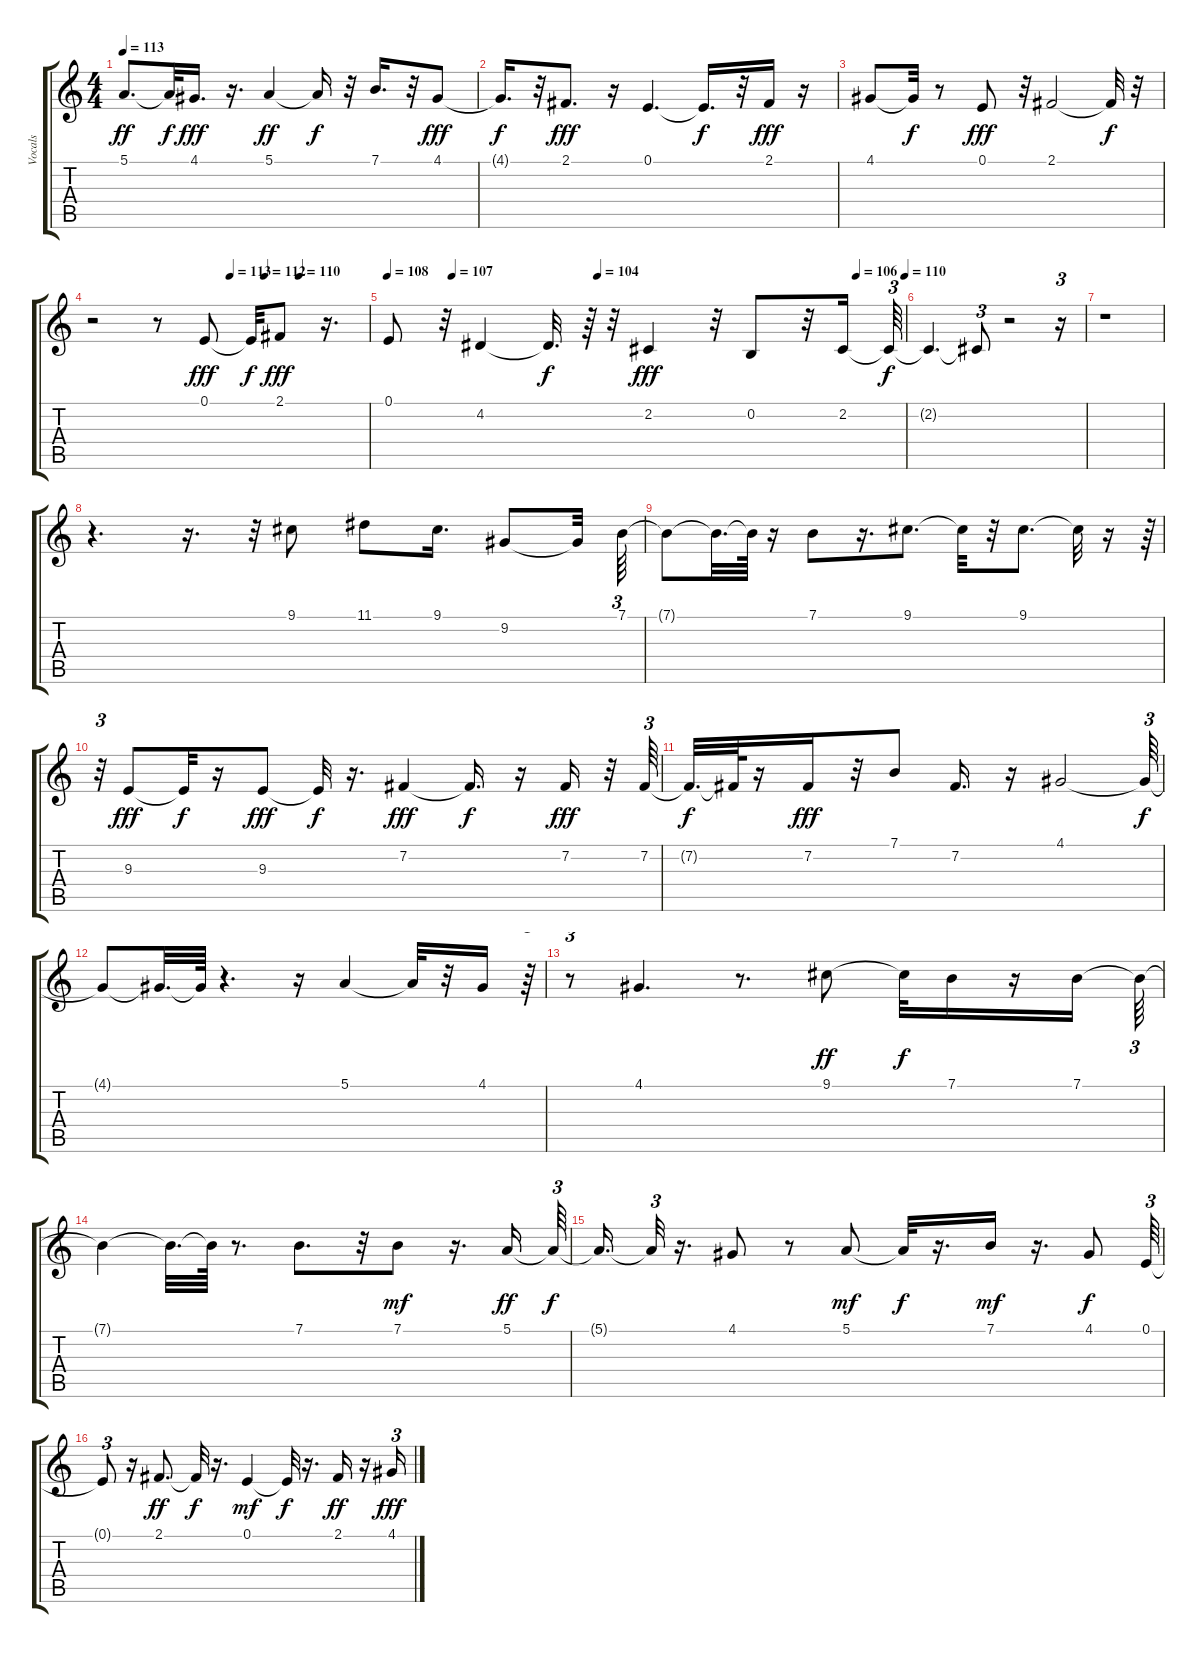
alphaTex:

\track ("Vocals" "Vocals") {instrument synthvoice}
\staff {score tabs}
\tuning (E4 B3 G3 D3 A2 E2) {hide}
\ts (4 4)
\tempo 113
\clef g2
\ks c
5.1.8{d dy ff} 5.1{t}.32{dy f} 4.1.16{d dy fff} r.16{d} 5.1.4{dy ff} 5.1{t}.16{dy f} r.32 7.1.16{d} r.32 4.1.8{dy fff} |
4.1{t}.16{d dy f} r.32 2.1.8{d dy fff} r.16 0.1.4{d} 0.1{t}.16{d dy f} r.32 2.1.16{dy fff} r.16 |
4.1.8 4.1{t}.32{dy f} r.8 0.1.8{dy fff} r.32 2.1.2 2.1{t}.32{dy f} r.32 |
\tempo (113 0.5)
\tempo (112 0.625)
\tempo (110 0.75)
r.2 r.8 0.1.8{dy fff} 0.1{t}.32{dy f} 2.1.8{dy fff} r.16{d} |
\tempo 108
\tempo (107 0.125)
\tempo (104 0.40625)
\tempo (106 0.90625)
\tempo (110 1)
0.1.8 r.32 4.2.4 4.2{t}.32{d dy f} r.64 r.32 2.2.4{dy fff} r.32 0.2.8 r.32 2.2.16 2.2{t}.64{tu (3 2) dy f} |
2.2{t}.4{d} 2.2{t}.8{tu (3 2)} r.2 r.16{tu (3 2)} |
r.1 |
r.4{d} r.16{d} r.32{tu (3 2)} 9.1.8{volume 16} 11.1.8 9.1.16{d} 9.2.8 9.2{t}.32 7.1.64{tu (3 2)} |
7.1{t}.8 7.1{t}.32{d} 7.1{t}.64 r.16 7.1.8 r.16{d} 9.1.8{d} 9.1{t}.32 r.32 9.1.8{d} 9.1{t}.32 r.16 r.64{tu (3 2)} |
r.32{tu (3 2)} 9.3.8{dy fff volume 13} 9.3{t}.32{dy f} r.16 9.3.8{dy fff} 9.3{t}.32{dy f} r.16{d} 7.2.4{dy fff} 7.2{t}.16{d dy f} r.16 7.2.16{dy fff} r.32 7.2.64{tu (3 2)} |
7.2{t}.32{d dy f} 7.2{t}.64 r.16 7.2.16{dy fff} r.32 7.1.8 7.2.16{d} r.16 4.1.2 4.1{t}.64{tu (3 2) dy f} |
4.1{t}.8 4.1{t}.32{d} 4.1{t}.64 r.4{d} r.16 5.1.4 5.1{t}.32 r.32 4.1.16 r.64{tu (3 2)} |
r.8{tu (3 2)} 4.1.4{d} r.8{d} 9.1.8{dy ff} 9.1{t}.32{dy f} 7.1.16 r.16 7.1.16 7.1{t}.64{tu (3 2)} |
7.1{t}.4 7.1{t}.32{d} 7.1{t}.64 r.8{d} 7.1.8{d} r.32 7.1.8{dy mf} r.16{d} 5.1.16{dy ff} 5.1{t}.64{tu (3 2) dy f} |
5.1{t}.16{d} 5.1{t}.32{tu (3 2)} r.16{d} 4.1.8 r.8 5.1.8{dy mf} 5.1{t}.32{dy f} r.16{d} 7.1.16{dy mf} r.16{d} 4.1.8{dy f} 0.1.64{tu (3 2)} |
0.1{t}.8{tu (3 2)} r.16 2.1.8{d dy ff} 2.1{t}.32{dy f} r.16{d} 0.1.4{dy mf} 0.1{t}.32{dy f} r.16{d} 2.1.16{dy ff} r.16 4.1.16{tu (3 2) dy fff}
